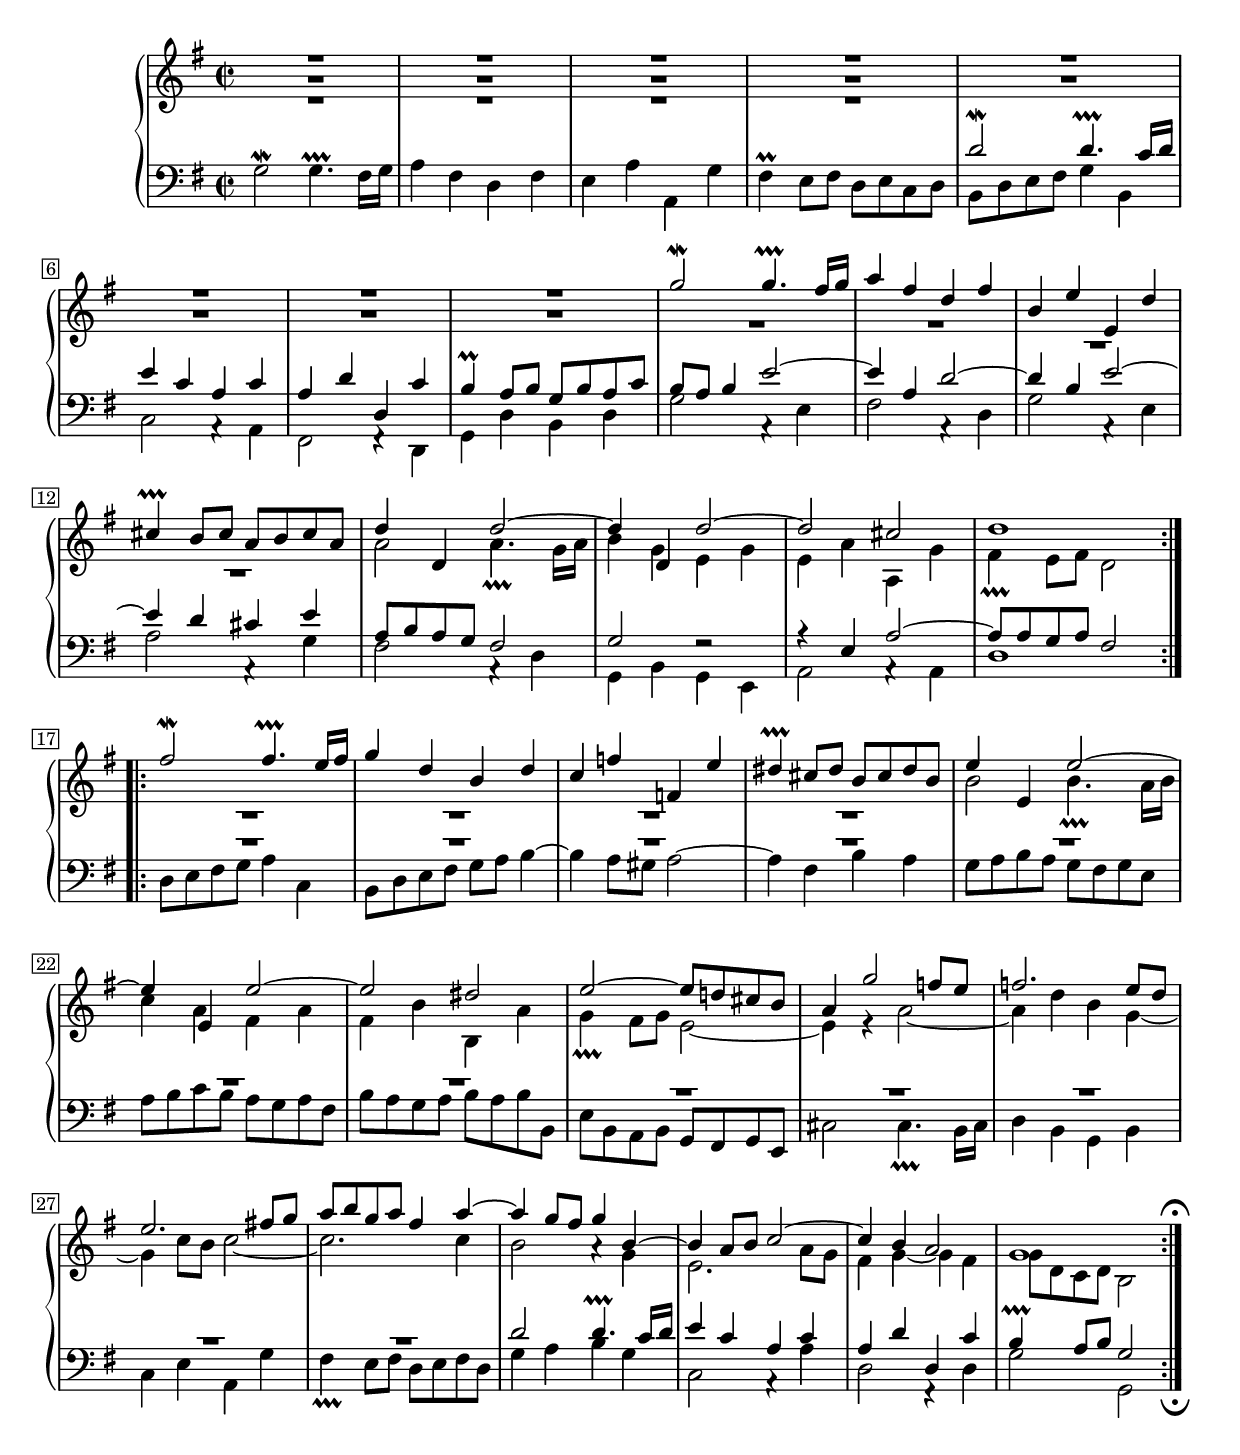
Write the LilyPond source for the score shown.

Global = {
  \key g \major
  \time 2/2
  \include "../global.ly"
}

Sopran = \context Voice = "one" \relative c'' {
  \voiceOne
  \label #'VariatioX
  \override MultiMeasureRest.staff-position = #2
  \override Rest.staff-position = #0
  \repeat volta 2 {
  %1
  | R1*8
  | g'2 ^\mordent g4. ^\prallprall fis16[ g]
  %10
  | a4 fis d fis
  | b,4 e e, d'
  | cis4^\prallprall b8[ cis] a[ b cis a]
  | d4 d, d'2~
  | d4 d, d'2~
  %15
  | d2 cis
  | d1
  }
  \break
  \repeat volta 2 {
  | fis2 ^\mordent fis4.^\prallprall e16[ fis]
  | g4 d b d
  | c4 f f, e'
  %20
  | dis4 ^\prallprall cis8[ dis] b[ cis dis b]
  | e4 e, e'2~
  | e4 e, e'2~
  | e dis
  | e2~ e8[ d cis b]
  %25
  | a4 g'2 f8[ e]
  | f2. e8[ d]
  | e2. fis!8[ g]
  | a[ b g a] fis4 a~
  | a g8[ fis] g4 b,~
  %30
  | b4 a8[ b] c2~
  | c4 b a2
  | g1
    \override Score.TextMark.self-alignment-X = #CENTER
    \textEndMark \markup { \musicglyph "scripts.ufermata" }
  }
  \fine
}

Alto = \context Voice = "two" \relative c' {
  \voiceTwo
  \override MultiMeasureRest.staff-position = #-2
  \override Rest.staff-position = #0
  \repeat volta 2 {
  %1
  | R1*8
  | \override MultiMeasureRest.staff-position = #-4 R1*2
  %11
  | \override MultiMeasureRest.staff-position = #-8 R1*2
  | a'2 a4.\prallprall g16[ a]
  | b4 g e g
  %15
  | e a a, g'
  | fis\prallprall e8[ fis] d2
  }
  \repeat volta 2 {
  | R1*4
  %21
  | b'2 b4._\prallprall a16[ b]
  | c4 a fis a
  | fis4 b b, a'
  | g4\prallprall fis8[ g] e2~
  %25
  | e4 e4\rest a2~
  | a4 d b g~
  | g c8[ b] c2~
  | c2. c4
  | b2 a4\rest g4
  %30
  | <e>2. a8[ g]
  | fis4 g~ g fis
  | g8[ d c d] b2
  }
}

Tenor = \context Voice = "three" \relative c' {
  \voiceThree
  \override MultiMeasureRest.staff-position = #0
  \override Rest.staff-position = #0
  \repeat volta 2 {
  %1
  | \change Staff = "upper" \voiceTwo
    \override MultiMeasureRest.staff-position = #-6
    R1*4
  %5
  | \change Staff = "lower" \voiceThree
    d2^\mordent d4.^\prallprall c16[ d ]
  | e4 c a c
  | a4 d d, c'
  | b4 ^\prall a8[ b] g[ b a c]
  | b8[ a] b4 e2~
  %10
  | e4 a, d2~
  | d4 b e2~
  | e4 d cis e
  | a,8[ b a g] fis2
  | g2 f\rest
  %15
  | a4\rest e a2~
  | a8[ a g a] fis2
  }
  \repeat volta 2 {
  | \override MultiMeasureRest.staff-position = #6
    R1*7
  | \override MultiMeasureRest.staff-position = #4
    R1*5
  %29
  | d'2 d4.\prallprall c16[ d]
  | e4 c a c
  | a4 d d, c'
  | b4^\prallprall a8[ b] g2
  }
  \fine
}

Bass = \context Voice = "four" \relative c' {
  \voiceFour
  \override MultiMeasureRest.staff-position = #0
  \override Rest.staff-position = #0
  %1
  \repeat volta 2 {
  %1
  | g2^\mordent g4.^\prallprall fis16[ g]
  | a4 fis d fis
  | e a a, g'
  | fis4^\prall e8[ fis] d[ e c d]
  %5
  | b[ d e fis] g4 b,
  | c2 a4\rest a
  | fis2 f4\rest d
  | g d' b d
  | g2 a,4\rest e'
  %10
  | fis2 a,4\rest d
  | g2 a,4\rest e'
  | a2 a,4\rest g'
  | fis2 a,4\rest d4
  | g,4 b g e
  %15
  | a2 a4\rest a
  | d1
  }
  \repeat volta 2 {
  | d8[ e fis g] a4 c,
  | b8[ d e fis] g[ a] b4 ^~
  | b4 a8[ gis8] a2 ^~
  %20
  | a4 fis b a
  | g8[ a b a] g[ fis g e]
  | a8[ b c b] a[ g a fis]
  | b8[ a g a] b[ a b b,]
  | e8 [ b a b] g ^[ fis g e]
  %25
  | cis'2 cis4.\prallprall b16[ cis]
  | d4 b g b
  | c4 e a, g'
  | fis4\prallprall e8[ fis] d[ e fis d]
  | g4 a b g
  %30
  | c,2 a4\rest a'4
  | d,2 f,4\rest d'4
  | g2 g,
    \tweak direction #DOWN
    \textEndMark \markup { \musicglyph "scripts.dfermata" }
  }
  \fine
}

\score {
  \new PianoStaff
  <<
    \accidentalStyle Score.piano
    \context Staff = "upper" <<
      \set Staff.midiInstrument = #"acoustic grand"
      \Global
      \clef treble
      \Sopran
      \Alto
    >>
    \context Staff = "lower" <<
      \set Staff.midiInstrument = #"acoustic grand"
      \Global
      \clef bass
      \Tenor
      \Bass
    >>
  >>
  \header {
    composer = ##f % "Johann Sebastian Bach"
    opus = ##f % "BWV 988"
    title = \markup { \smallCaps "Variatio 10 a 1 Clav." }
    subtitle = \markup { "Fughetta" }
    subsubtitle = ##f
  }
  \layout { }
  \midi { \tempo 4=120 }
}
